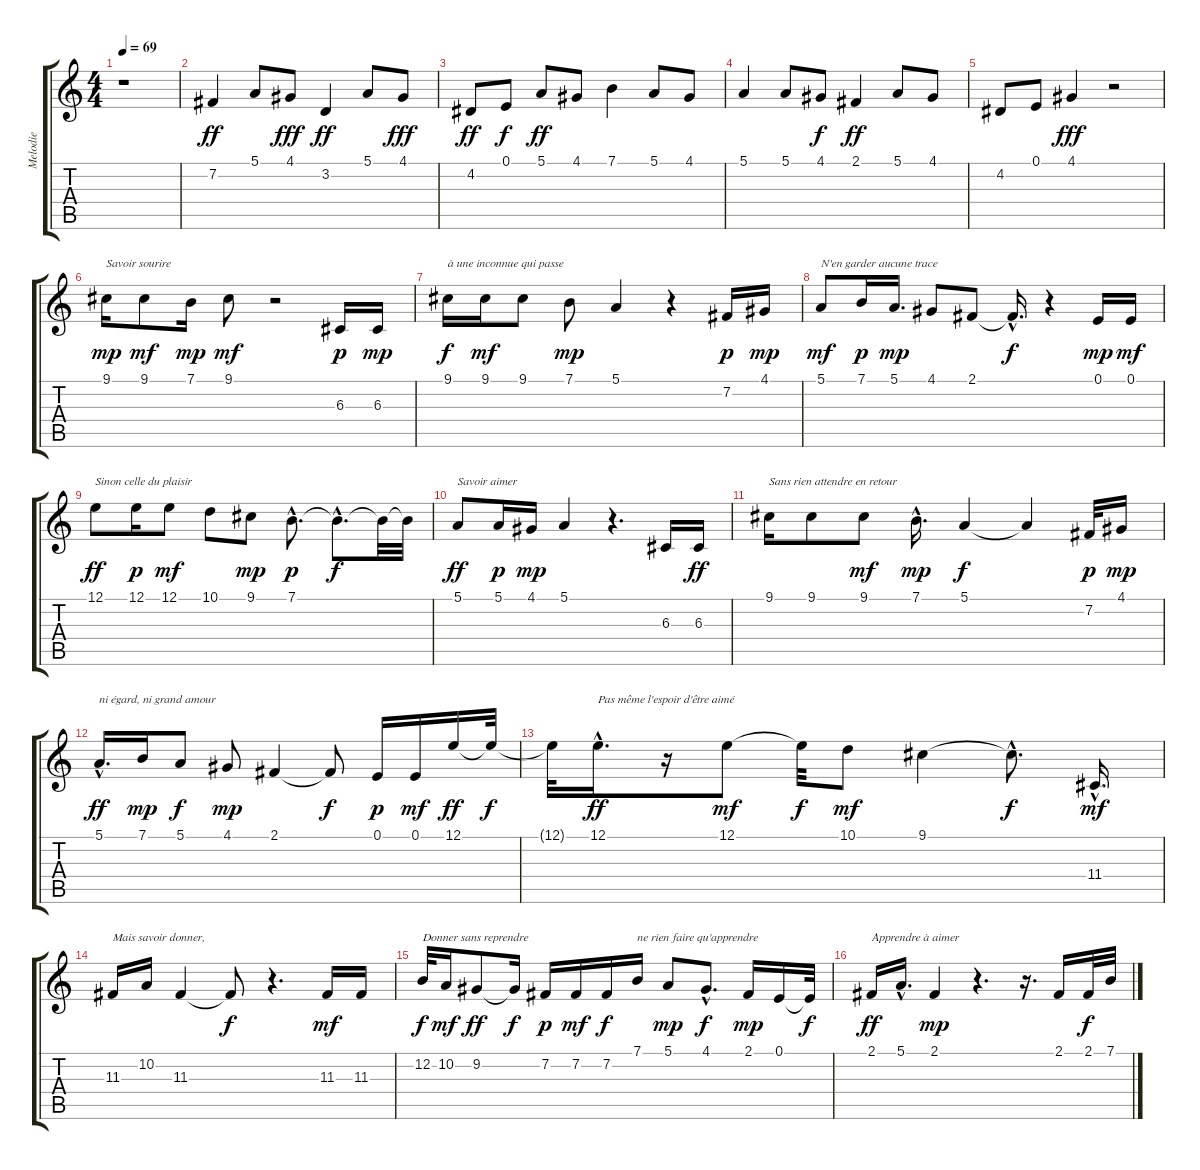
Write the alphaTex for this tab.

\track ("Melodie  " "Melodie  ") {instrument acousticgrandpiano}
\staff {score tabs}
\tuning (E4 B3 G3 D3 A2 E2) {hide}
\ts (4 4)
\tempo 69
\clef g2
\ks c
r.1{dy ff instrument acousticgrandpiano} |
7.2.4 5.1.8 4.1.8{dy fff} 3.2.4{dy ff} 5.1.8 4.1.8{dy fff} |
4.2.8{dy ff} 0.1.8{dy f} 5.1.8{dy ff} 4.1.8 7.1.4 5.1.8 4.1.8 |
5.1.4 5.1.8 4.1.8{dy f} 2.1.4{dy ff} 5.1.8 4.1.8 |
4.2.8 0.1.8 4.1.4{dy fff} r.2 |
9.1.16{txt "Savoir sourire" dy mp} 9.1.8{dy mf} 7.1.16{dy mp} 9.1.8{dy mf} r.2 6.3.16{dy p} 6.3.16{dy mp} |
9.1.16{txt "à une inconnue qui passe" dy f} 9.1.16{dy mf} 9.1.8 7.1.8{dy mp} 5.1.4 r.4 7.2.16{dy p} 4.1.16{dy mp} |
5.1.8{txt "N'en garder aucune trace" dy mf} 7.1.16{dy p} 5.1.16{d dy mp} 4.1.8 2.1.8 2.1{hac t}.16{d dy f} r.4 0.1.16{dy mp} 0.1.16{dy mf} |
12.1.8{txt "Sinon celle du plaisir " dy ff} 12.1.16{dy p} 12.1.8{dy mf} 10.1.8 9.1.8{dy mp} 7.1{hac}.8{d dy p} 7.1{hac t}.8{d dy f} 7.1{t}.32 7.1{t}.32 |
5.1.8{txt "Savoir aimer " dy ff} 5.1.16{dy p} 4.1.16{dy mp} 5.1.4 r.4{d} 6.3.16 6.3.16{dy ff} |
9.1.16{txt "Sans rien attendre en retour"} 9.1.8 9.1.8{dy mf} 7.1{hac}.16{d dy mp} 5.1.4{dy f} 5.1{t}.4 7.2.32{dy p} 4.1.16{dy mp} |
5.1{hac}.16{d txt "ni égard, ni grand amour" dy ff} 7.1.16{dy mp} 5.1.8{dy f} 4.1.8{dy mp} 2.1.4 2.1{t}.8{dy f} 0.1.16{dy p} 0.1.16{dy mf} 12.1.16{dy ff} 12.1{t}.32{dy f} |
12.1{t}.32 12.1{hac}.16{d txt "Pas même l'espoir d'être aimé" dy ff} r.16 12.1.8{dy mf} 12.1{t}.32{dy f} 10.1.8{dy mf} 9.1.4 9.1{hac t}.8{d dy f} 11.4{hac}.16{d dy mf} |
11.3.16{txt "Mais savoir donner, "} 10.2.16 11.3.4 11.3{t}.8{dy f} r.4{d} 11.3.16{dy mf} 11.3.16 |
12.2.32{txt "Donner sans reprendre" dy f} 10.2.16{dy mf} 9.2.8{dy ff} 9.2{t}.16{dy f} 7.2.16{dy p} 7.2.16{dy mf} 7.2.16{dy f} 7.1.16{txt "ne rien faire qu'apprendre"} 5.1.8{dy mp} 4.1{hac}.8{d dy f} 2.1.16{dy mp} 0.1.16 0.1{t}.32{dy f} |
2.1.16{txt "Apprendre à aimer" dy ff} 5.1{hac}.16{d} 2.1.4{dy mp} r.4{d} r.16{d} 2.1.16 2.1.32{dy f} 7.1.32
